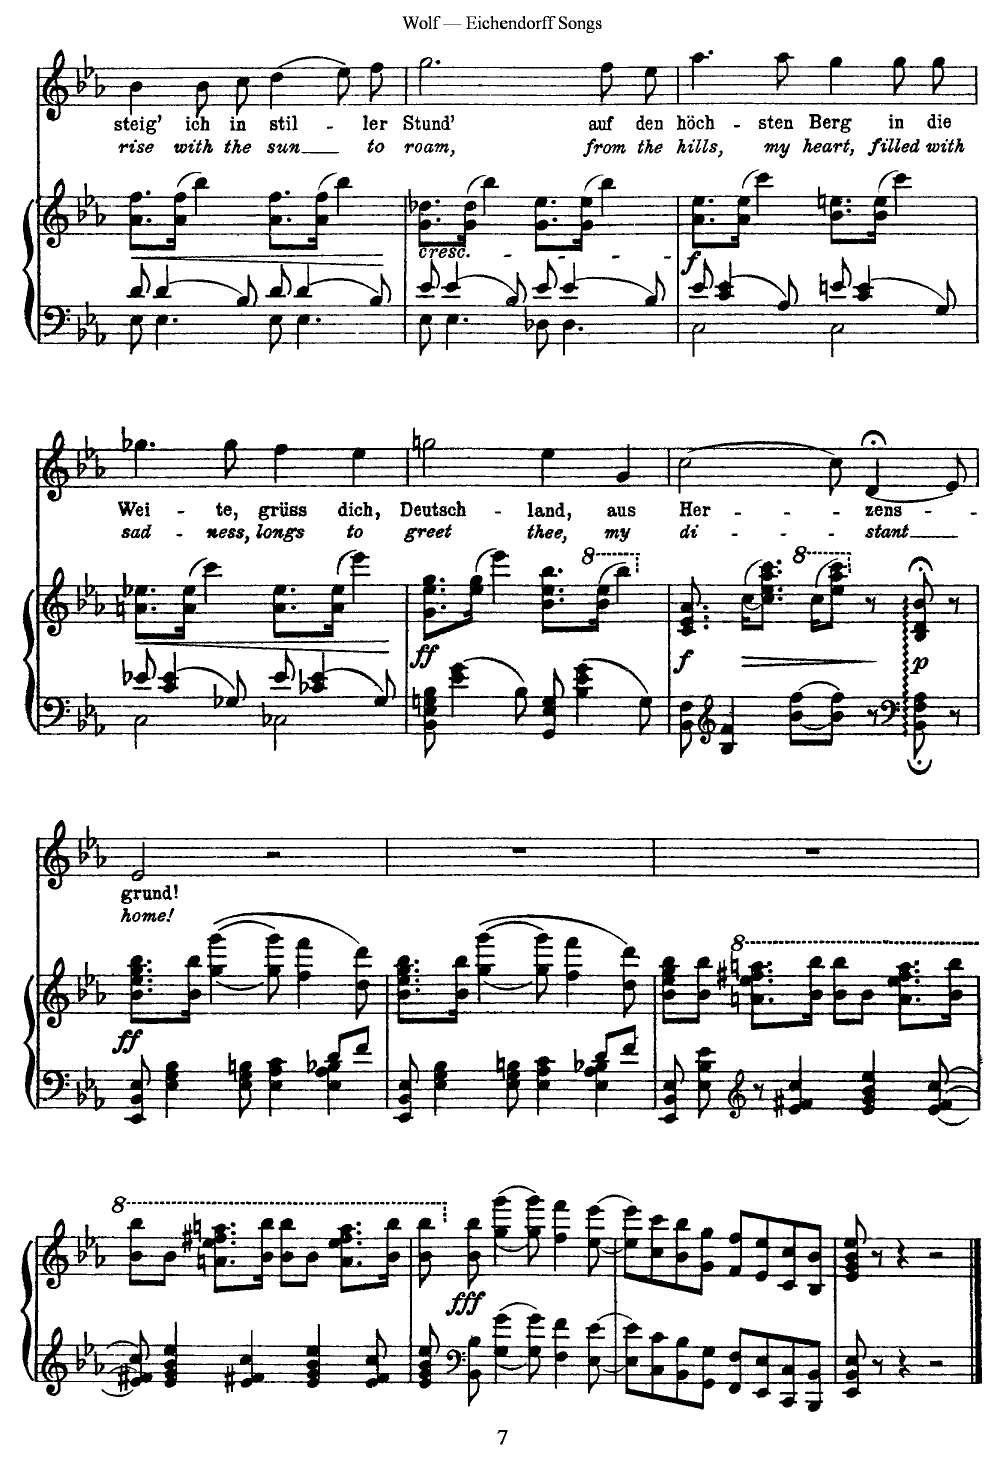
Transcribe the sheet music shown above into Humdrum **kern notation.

**kern	**kern	**dynam	**kern	**text	**text
*part2	*part2	*part2	*part1	*part1	*part1
*staff3	*staff2	*staff2/3	*staff1	*staff1	*staff1
*I"Piano	*	*	*I"Voice	*	*
*I'Pno	*	*	*	*	*
*clefF4	*clefG2	*	*clefG2	*	*
*k[b-e-a-]	*k[b-e-a-]	*	*k[b-e-a-]	*	*
*M4/4	*M4/4	*	*M4/4	*	*
=34	=34	=34	=34	=34	=34
*^	*	*	*	*	*
!	!	!	!LO:HP:b	!	!	!
8d/	8E-\	8.a-\ 8.ff\L	<	4b-\	steig’	rise
4d/	4.E-\	.	.	.	.	.
.	.	(16a-\ 16ff\Jk	.	.	.	.
.	.	4bb-\)	.	8b-\L	ich	with
8B-/	.	.	.	8cc\J	in	the
8d/	8E-\	8.a-\ 8.ff\L	.	(4dd\	stil-	sun
4d/	4.E-\	.	.	.	.	.
.	.	(16a-\ 16ff\Jk	.	.	.	.
.	.	4bb-\)	.	8ee-\L)	.	.
8B-/	.	.	.	8ff\J	-ler	to
*v	*v	*	*	*	*	*
.	.	[	.	.	.
=35	=35	=35	=35	=35	=35
*^	*	*	*	*	*
!	!	!LO:TX:b:i:t=cresc.	!	!	!	!
8e-/	8E-\	8.g\ 8.dd-X\L	.	2.gg\	Stund'	roam,
4e-/	4.E-\	.	.	.	.	.
.	.	(16g\ 16dd-\Jk	.	.	.	.
.	.	4bb-\)	.	.	.	.
8B-/	.	.	.	.	.	.
8e-/	8D-X\	8.g\ 8.ee-\L	.	.	.	.
4e-/	4.D-\	.	.	.	.	.
.	.	(16g\ 16ee-\Jk	.	.	.	.
.	.	4bb-\)	.	8ff\L	auf	from
8B-/	.	.	.	8ee-\J	den	the
=36	=36	=36	=36	=36	=36	=36
!	!	!	!LO:DY:b	!	!	!
8e-/	2C\	8.a-\ 8.ee-\L	f	4.aa-\	höch-	hills,
4c/ 4e-/	.	.	.	.	.	.
.	.	(16a-\ 16ee-\Jk	.	.	.	.
.	.	4ccc\)	.	.	.	.
8A-/	.	.	.	8aa-\	-sten	my
8en/	2C\	8.b-\ 8.een\L	.	4gg\	Berg	heart,
4c/ 4e/	.	.	.	.	.	.
.	.	(16b-\ 16ee\Jk	.	.	.	.
.	.	4ccc\)	.	8gg\L	in	filled
8G/	.	.	.	8gg\J	die	with
=37	=37	=37	=37	=37	=37	=37
!	!	!	!LO:HP:b	!	!	!
8e-X/	2C\	8.an\ 8.ee-X\L	<	4.gg-X\	Wei-	sad-
4c/ 4e-/	.	.	.	.	.	.
.	.	(16a\ 16ee-\Jk	.	.	.	.
.	.	4ccc\)	.	.	.	.
8G-X/	.	.	.	8gg-\	-te,	-ness,
8e-/	2C-X\	8.a\ 8.ee-\L	.	4ff\	grüss	longs
4c-X/ 4e-/	.	.	.	.	.	.
.	.	(16a\ 16ee-\Jk	.	.	.	.
.	.	4eee-\)	.	4ee-\	dich,	to
8G-/	.	.	.	.	.	.
*v	*v	*	*	*	*	*
.	.	[	.	.	.
=38	=38	=38	=38	=38	=38
!	!	!LO:DY:b	!	!	!
8BB-\ 8E-\ 8Gn\ 8B-\	8.g\ 8.ee-\ 8.gg\L	ff	2ggn\	Deutsch-	greet
4e-\ 4g\	.	.	.	.	.
.	(16ee-\ 16gg\Jk	.	.	.	.
.	4eee-\)	.	.	.	.
8B-\	.	.	.	.	.
8GG/ 8E-/ 8G/	8.b-\ 8.ee-\ 8.bb-\L	.	4ee-\	-land,	thee,
4B-\ 4e-\ 4g\	.	.	.	.	.
*	*8va	*	*	*	*
.	(16bb-\ 16eee-\Jk	.	.	.	.
.	4bbb-\)	.	4g/	aus	my
8G\	.	.	.	.	.
=39	=39	=39	=39	=39	=39
*	*X8va	*	*	*	*
!	!	!LO:DY:b	!	!	!
8BB-\ 8F\	8.c/ 8.e-/ 8.a-/	f	[2cc\	Her-	di-
*clefG2	*	*	*	*	*
4B-/ 4f/	.	.	.	.	.
!	!	!LO:HP:b	!	!	!
.	((>[16cc\KL	>	.	.	.
.	8.cc\] 8.ee-\ 8.aa-\ 8.ccc\J))	.	.	.	.
[8b-\ [8ff\L	.	.	.	.	.
*	*8va	*	*	*	*
.	(16ccc\KL	.	.	.	.
8b-\] 8ff\]J	8eee-\ 8aaa-\ 8cccc\J)	.	8cc\]	.	.
*	*X8va	*	*	*	*
8r	8r	]	(4d;</	-zens-	-stant
*clefF4	*	*	*	*	*
!	!	!LO:DY:b	!	!	!
8BB-\::; 8F\::; 8A-\::;	8B-/::;< 8d/::;< 8b-/::;<	p	.	.	.
8r	8r	.	8e-/)	.	.
=40	=40	=40	=40	=40	=40
*^	*	*	*	*	*
!	!	!	!LO:DY:b	!	!	!
2.ryy	8EE-/ 8BB-/ 8E-/	8.b-\ 8.ee-\ 8.gg\ 8.bb-\L	ff	2e-/	grund!	home!
.	4E-\ 4G\ 4B-\	.	.	.	.	.
.	.	16b-\ 16bb-\Jk	.	.	.	.
.	.	([4gg\ [4ggg\	.	.	.	.
.	8E-\ 8G\ 8Bn\	.	.	.	.	.
.	4E-\ 4A-\ 4c\	8gg\] 8ggg\]	.	2r	.	.
.	.	4ff\ 4fff\	.	.	.	.
8d/L	4E-\ 4A-\ 4B-X\	.	.	.	.	.
8f/J	.	8dd\ 8ddd\)	.	.	.	.
=41	=41	=41	=41	=41	=41	=41
2.ryy	8EE-/ 8BB-/ 8E-/	8.b-\ 8.ee-\ 8.gg\ 8.bb-\L	.	1r	.	.
.	4E-\ 4G\ 4B-\	.	.	.	.	.
.	.	16b-\ 16bb-\Jk	.	.	.	.
.	.	([4gg\ [4ggg\	.	.	.	.
.	8E-\ 8G\ 8Bn\	.	.	.	.	.
.	4E-\ 4A-\ 4c\	8gg\] 8ggg\]	.	.	.	.
.	.	4ff\ 4fff\	.	.	.	.
8d/L	4E-\ 4A-\ 4B-X\	.	.	.	.	.
8f/J	.	8dd\ 8ddd\)	.	.	.	.
*v	*v	*	*	*	*	*
=42	=42	=42	=42	=42	=42
8EE-/ 8BB-/ 8E-/	8b-\ 8ee-\ 8gg\ 8bb-\L	.	1r	.	.
8E-\ 8B-\ 8e-\	8b-\ 8bb-\J	.	.	.	.
*clefG2	*	*	*	*	*
*	*8va	*	*	*	*
8r	8.aan\ 8.eee-\ 8.fff#X\ 8.aaan\L	.	.	.	.
4e-/ 4f#X/ 4cc/	.	.	.	.	.
.	16bb-\ 16bbb-\Jk	.	.	.	.
.	8bb-\ 8bbb-\L	.	.	.	.
4e-/ 4g/ 4b-/ 4ee-/	8bb-\J	.	.	.	.
.	8.aa\ 8.eee-\ 8.fff#\ 8.aaa\L	.	.	.	.
[8e-/ [8f#/ [8cc/	.	.	.	.	.
.	16bb-\ 16bbb-\Jk	.	.	.	.
=43	=43	=43	=43	=43	=43
*k[b-e-a-]	*k[b-e-a-]	*	*k[b-e-a-]	*	*
8e-/] 8f#X/] 8cc/]	8bb-\ 8bbb-\L	.	1r	.	.
4e-/ 4g/ 4b-/ 4ee-/	8bb-\J	.	.	.	.
.	8.aan\ 8.eee-\ 8.fff#X\ 8.aaan\L	.	.	.	.
4e-/ 4f#/ 4cc/	.	.	.	.	.
.	16bb-\ 16bbb-\Jk	.	.	.	.
.	8bb-\ 8bbb-\L	.	.	.	.
4e-/ 4g/ 4b-/ 4ee-/	8bb-\J	.	.	.	.
.	8.aa\ 8.eee-\ 8.fff#\ 8.aaa\L	.	.	.	.
8e-/ 8f#/ 8cc/	.	.	.	.	.
.	16bb-\ 16bbb-\Jk	.	.	.	.
=44	=44	=44	=44	=44	=44
*	*^	*	*	*	*
8e-/ 8g/ 8b-/ 8ee-/	8bb-\ 8bbb-\	8.ryy	.	1r	.	.
*clefF4	*	*	*	*	*	*
*	*X8va	*	*	*	*	*
8BB-\ 8B-\	8b-\ 8bb-\	.	.	.	.	.
!	!	!	!LO:DY:b	!	!	!
.	.	2ryy	fff	.	.	.
[4G\ [4g\	[4gg\ [4ggg\	.	.	.	.	.
8G\] 8g\]	8gg\] 8ggg\]	.	.	.	.	.
4F\ 4f\	4ff\ 4fff\	.	.	.	.	.
.	.	4ryy	.	.	.	.
[8E-\ [8e-\	[8ee-\ [8eee-\	.	.	.	.	.
.	.	16ryy	.	.	.	.
*	*v	*v	*	*	*	*
=45	=45	=45	=45	=45	=45
8E-\] 8e-\]L	8ee-\] 8eee-\]L	.	1r	.	.
8C\ 8c\	8cc\ 8ccc\	.	.	.	.
8BB-\ 8B-\	8b-\ 8bb-\	.	.	.	.
8GG\ 8G\J	8g\ 8gg\J	.	.	.	.
8FF/ 8F/L	8f/ 8ff/L	.	.	.	.
8EE-/ 8E-/	8e-/ 8ee-/	.	.	.	.
8CC/ 8C/	8c/ 8cc/	.	.	.	.
8BBB-/ 8BB-/J	8B-/ 8b-/J	.	.	.	.
=46	=46	=46	=46	=46	=46
8EE-/ 8BB-/ 8E-/	8e-/ 8g/ 8b-/ 8ee-/	.	1r	.	.
8r	8r	.	.	.	.
4r	4r	.	.	.	.
2r	2r	.	.	.	.
==	==	==	==	==	==
*-	*-	*-	*-	*-	*-
